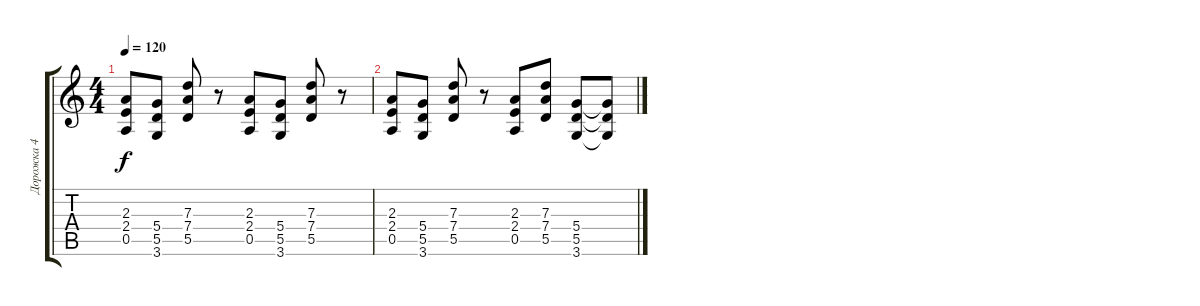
\track ("Дорожка 4" "Дорожка 4") {instrument distortionguitar}
\staff {score tabs}
\tuning (E4 B3 G3 D3 A2 E2) {hide}
\ts (4 4)
\tempo 120
\clef g2
\ks c
(2.3 2.4 0.5).8{dy f} (5.4 5.5 3.6).8 (7.3 7.4 5.5).8 r.8 (2.3 2.4 0.5).8 (5.4 5.5 3.6).8 (7.3 7.4 5.5).8 r.8 |
(2.3 2.4 0.5).8 (5.4 5.5 3.6).8 (7.3 7.4 5.5).8 r.8 (2.3 2.4 0.5).8 (7.3 7.4 5.5).8 (5.4 5.5 3.6).8 (5.4{t} 5.5{t} 3.6{t}).8
